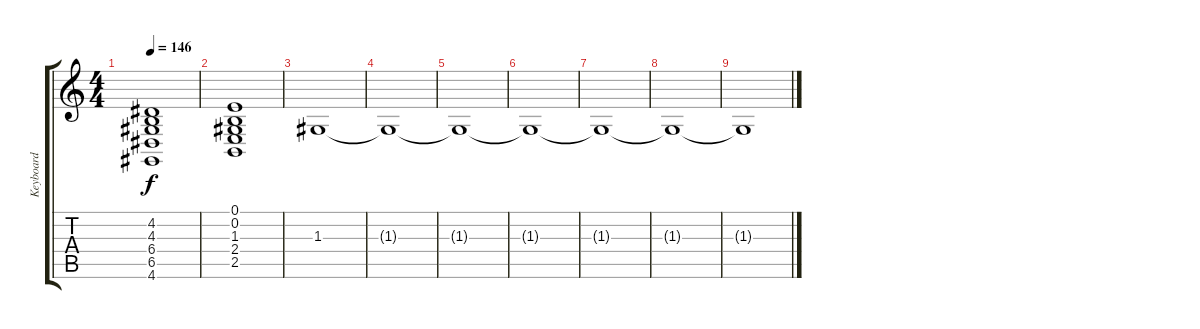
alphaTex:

\track ("Keyboard " "Keyboard ") {instrument pad2warm}
\staff {score tabs}
\tuning (E4 B3 G3 D3 A2 E2) {hide}
\ts (4 4)
\tempo 146
\clef g2
\ks c
(4.2 4.3 6.4 6.5 4.6).1{dy f} |
(0.1 0.2 1.3 2.4 2.5).1 |
1.3.1 |
1.3{t}.1 |
1.3{t}.1 |
1.3{t}.1 |
1.3{t}.1 |
1.3{t}.1 |
1.3{t}.1
